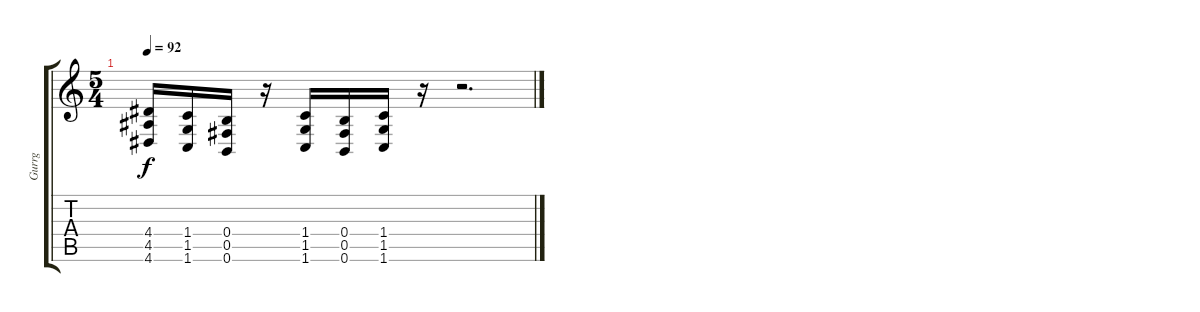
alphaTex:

\track ("Gurrg" "Gurrg") {instrument overdrivenguitar}
\staff {score tabs}
\tuning (Db4 Ab3 E3 B2 Gb2 B1) {hide}
\ts (5 4)
\tempo 92
\clef g2
\ks c
(4.4 4.5 4.6).16{dy f} (1.4 1.5 1.6).16 (0.4 0.5 0.6).16 r.16 (1.4 1.5 1.6).16 (0.4 0.5 0.6).16 (1.4 1.5 1.6).16 r.16 r.2{d}
